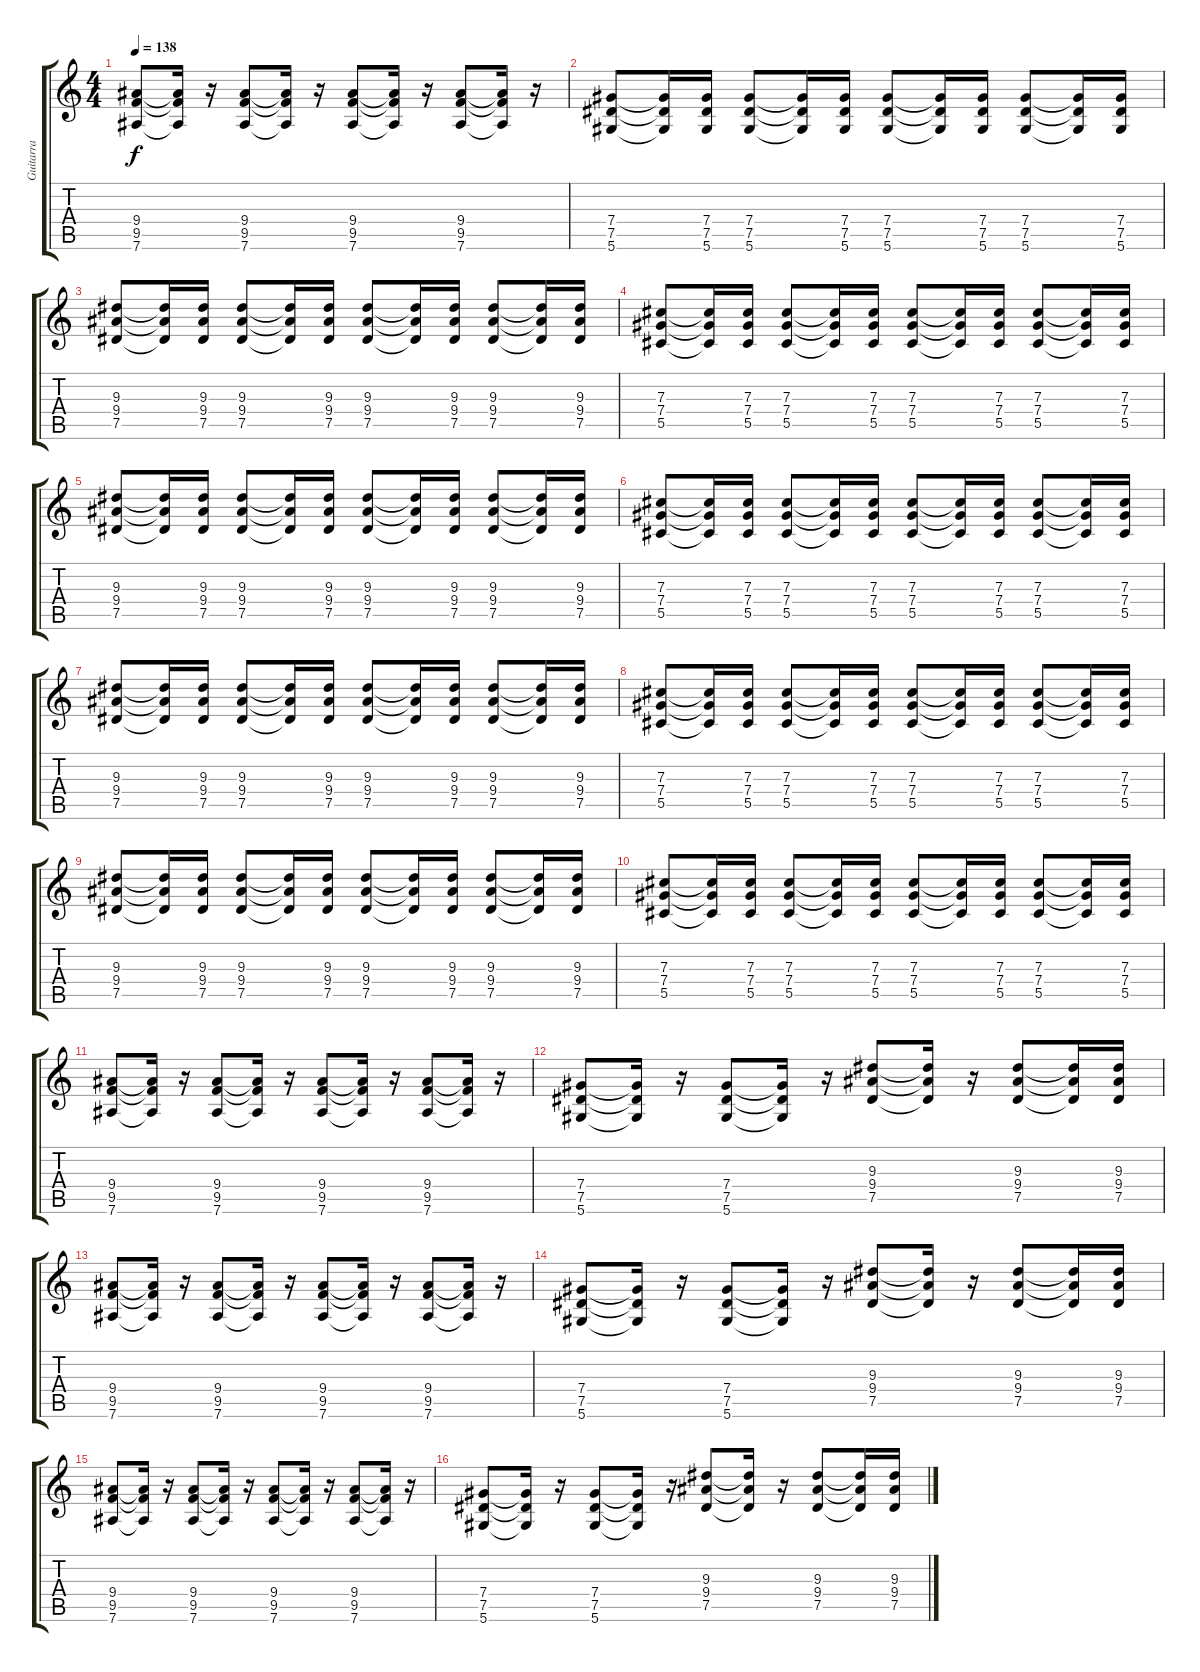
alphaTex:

\track ("Guitarra" "Guitarra") {instrument overdrivenguitar}
\staff {score tabs}
\tuning (Eb4 Bb3 Gb3 Db3 Ab2 Eb2) {hide}
\ts (4 4)
\tempo 138
\clef g2
\ks c
(9.4 9.5 7.6).8{dy f} (9.4{t} 9.5{t} 7.6{t}).16 r.16 (9.4 9.5 7.6).8 (9.4{t} 9.5{t} 7.6{t}).16 r.16 (9.4 9.5 7.6).8 (9.4{t} 9.5{t} 7.6{t}).16 r.16 (9.4 9.5 7.6).8 (9.4{t} 9.5{t} 7.6{t}).16 r.16 |
(7.4 7.5 5.6).8 (7.4{t} 7.5{t} 5.6{t}).16 (7.4 7.5 5.6).16 (7.4 7.5 5.6).8 (7.4{t} 7.5{t} 5.6{t}).16 (7.4 7.5 5.6).16 (7.4 7.5 5.6).8 (7.4{t} 7.5{t} 5.6{t}).16 (7.4 7.5 5.6).16 (7.4 7.5 5.6).8 (7.4{t} 7.5{t} 5.6{t}).16 (7.4 7.5 5.6).16 |
(9.3 9.4 7.5).8 (9.3{t} 9.4{t} 7.5{t}).16 (9.3 9.4 7.5).16 (9.3 9.4 7.5).8 (9.3{t} 9.4{t} 7.5{t}).16 (9.3 9.4 7.5).16 (9.3 9.4 7.5).8 (9.3{t} 9.4{t} 7.5{t}).16 (9.3 9.4 7.5).16 (9.3 9.4 7.5).8 (9.3{t} 9.4{t} 7.5{t}).16 (9.3 9.4 7.5).16 |
(7.3 7.4 5.5).8 (7.3{t} 7.4{t} 5.5{t}).16 (7.3 7.4 5.5).16 (7.3 7.4 5.5).8 (7.3{t} 7.4{t} 5.5{t}).16 (7.3 7.4 5.5).16 (7.3 7.4 5.5).8 (7.3{t} 7.4{t} 5.5{t}).16 (7.3 7.4 5.5).16 (7.3 7.4 5.5).8 (7.3{t} 7.4{t} 5.5{t}).16 (7.3 7.4 5.5).16 |
(9.3 9.4 7.5).8 (9.3{t} 9.4{t} 7.5{t}).16 (9.3 9.4 7.5).16 (9.3 9.4 7.5).8 (9.3{t} 9.4{t} 7.5{t}).16 (9.3 9.4 7.5).16 (9.3 9.4 7.5).8 (9.3{t} 9.4{t} 7.5{t}).16 (9.3 9.4 7.5).16 (9.3 9.4 7.5).8 (9.3{t} 9.4{t} 7.5{t}).16 (9.3 9.4 7.5).16 |
(7.3 7.4 5.5).8 (7.3{t} 7.4{t} 5.5{t}).16 (7.3 7.4 5.5).16 (7.3 7.4 5.5).8 (7.3{t} 7.4{t} 5.5{t}).16 (7.3 7.4 5.5).16 (7.3 7.4 5.5).8 (7.3{t} 7.4{t} 5.5{t}).16 (7.3 7.4 5.5).16 (7.3 7.4 5.5).8 (7.3{t} 7.4{t} 5.5{t}).16 (7.3 7.4 5.5).16 |
(9.3 9.4 7.5).8 (9.3{t} 9.4{t} 7.5{t}).16 (9.3 9.4 7.5).16 (9.3 9.4 7.5).8 (9.3{t} 9.4{t} 7.5{t}).16 (9.3 9.4 7.5).16 (9.3 9.4 7.5).8 (9.3{t} 9.4{t} 7.5{t}).16 (9.3 9.4 7.5).16 (9.3 9.4 7.5).8 (9.3{t} 9.4{t} 7.5{t}).16 (9.3 9.4 7.5).16 |
(7.3 7.4 5.5).8 (7.3{t} 7.4{t} 5.5{t}).16 (7.3 7.4 5.5).16 (7.3 7.4 5.5).8 (7.3{t} 7.4{t} 5.5{t}).16 (7.3 7.4 5.5).16 (7.3 7.4 5.5).8 (7.3{t} 7.4{t} 5.5{t}).16 (7.3 7.4 5.5).16 (7.3 7.4 5.5).8 (7.3{t} 7.4{t} 5.5{t}).16 (7.3 7.4 5.5).16 |
(9.3 9.4 7.5).8 (9.3{t} 9.4{t} 7.5{t}).16 (9.3 9.4 7.5).16 (9.3 9.4 7.5).8 (9.3{t} 9.4{t} 7.5{t}).16 (9.3 9.4 7.5).16 (9.3 9.4 7.5).8 (9.3{t} 9.4{t} 7.5{t}).16 (9.3 9.4 7.5).16 (9.3 9.4 7.5).8 (9.3{t} 9.4{t} 7.5{t}).16 (9.3 9.4 7.5).16 |
(7.3 7.4 5.5).8 (7.3{t} 7.4{t} 5.5{t}).16 (7.3 7.4 5.5).16 (7.3 7.4 5.5).8 (7.3{t} 7.4{t} 5.5{t}).16 (7.3 7.4 5.5).16 (7.3 7.4 5.5).8 (7.3{t} 7.4{t} 5.5{t}).16 (7.3 7.4 5.5).16 (7.3 7.4 5.5).8 (7.3{t} 7.4{t} 5.5{t}).16 (7.3 7.4 5.5).16 |
(9.4 9.5 7.6).8 (9.4{t} 9.5{t} 7.6{t}).16 r.16 (9.4 9.5 7.6).8 (9.4{t} 9.5{t} 7.6{t}).16 r.16 (9.4 9.5 7.6).8 (9.4{t} 9.5{t} 7.6{t}).16 r.16 (9.4 9.5 7.6).8 (9.4{t} 9.5{t} 7.6{t}).16 r.16 |
(7.4 7.5 5.6).8 (7.4{t} 7.5{t} 5.6{t}).16 r.16 (7.4 7.5 5.6).8 (7.4{t} 7.5{t} 5.6{t}).16 r.16 (9.3 9.4 7.5).8 (9.3{t} 9.4{t} 7.5{t}).16 r.16 (9.3 9.4 7.5).8 (9.3{t} 9.4{t} 7.5{t}).16 (9.3 9.4 7.5).16 |
(9.4 9.5 7.6).8 (9.4{t} 9.5{t} 7.6{t}).16 r.16 (9.4 9.5 7.6).8 (9.4{t} 9.5{t} 7.6{t}).16 r.16 (9.4 9.5 7.6).8 (9.4{t} 9.5{t} 7.6{t}).16 r.16 (9.4 9.5 7.6).8 (9.4{t} 9.5{t} 7.6{t}).16 r.16 |
(7.4 7.5 5.6).8 (7.4{t} 7.5{t} 5.6{t}).16 r.16 (7.4 7.5 5.6).8 (7.4{t} 7.5{t} 5.6{t}).16 r.16 (9.3 9.4 7.5).8 (9.3{t} 9.4{t} 7.5{t}).16 r.16 (9.3 9.4 7.5).8 (9.3{t} 9.4{t} 7.5{t}).16 (9.3 9.4 7.5).16 |
(9.4 9.5 7.6).8 (9.4{t} 9.5{t} 7.6{t}).16 r.16 (9.4 9.5 7.6).8 (9.4{t} 9.5{t} 7.6{t}).16 r.16 (9.4 9.5 7.6).8 (9.4{t} 9.5{t} 7.6{t}).16 r.16 (9.4 9.5 7.6).8 (9.4{t} 9.5{t} 7.6{t}).16 r.16 |
(7.4 7.5 5.6).8 (7.4{t} 7.5{t} 5.6{t}).16 r.16 (7.4 7.5 5.6).8 (7.4{t} 7.5{t} 5.6{t}).16 r.16 (9.3 9.4 7.5).8 (9.3{t} 9.4{t} 7.5{t}).16 r.16 (9.3 9.4 7.5).8 (9.3{t} 9.4{t} 7.5{t}).16 (9.3 9.4 7.5).16
